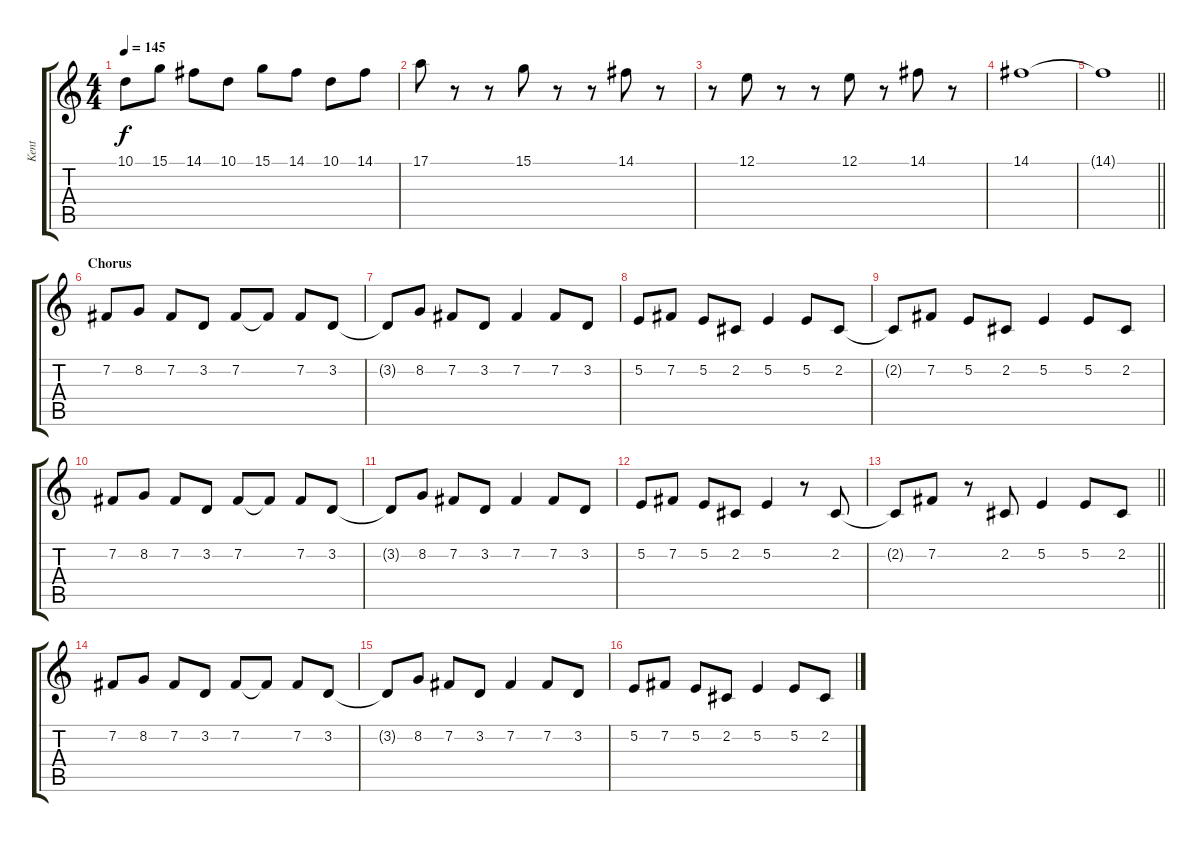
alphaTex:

\track ("Kent" "Kent") {instrument brightacousticpiano}
\staff {score tabs}
\tuning (E4 B3 G3 D3 A2 D2) {hide}
\ts (4 4)
\tempo 145
\clef g2
\ks c
10.1{t}.8{dy f} 15.1.8 14.1.8 10.1.8 15.1.8 14.1.8 10.1.8 14.1.8 |
17.1.8 r.8 r.8 15.1.8 r.8 r.8 14.1.8 r.8 |
r.8 12.1.8 r.8 r.8 12.1.8 r.8 14.1.8 r.8 |
14.1.1 |
\barLineRight lightlight
14.1{t}.1 |
\section ("" "Chorus")
7.2.8{volume 11} 8.2.8 7.2.8 3.2.8 7.2.8 7.2{t}.8 7.2.8 3.2.8 |
3.2{t}.8 8.2.8 7.2.8 3.2.8 7.2.4 7.2.8 3.2.8 |
5.2.8 7.2.8 5.2.8 2.2.8 5.2.4 5.2.8 2.2.8 |
2.2{t}.8 7.2.8 5.2.8 2.2.8 5.2.4 5.2.8 2.2.8 |
7.2.8 8.2.8 7.2.8 3.2.8 7.2.8 7.2{t}.8 7.2.8 3.2.8 |
3.2{t}.8 8.2.8 7.2.8 3.2.8 7.2.4 7.2.8 3.2.8 |
5.2.8 7.2.8 5.2.8 2.2.8 5.2.4 r.8 2.2.8 |
\barLineRight lightlight
2.2{t}.8 7.2.8 r.8 2.2.8 5.2.4 5.2.8 2.2.8 |
7.2.8{volume 11} 8.2.8 7.2.8 3.2.8 7.2.8 7.2{t}.8 7.2.8 3.2.8 |
3.2{t}.8 8.2.8 7.2.8 3.2.8 7.2.4 7.2.8 3.2.8 |
5.2.8 7.2.8 5.2.8 2.2.8 5.2.4 5.2.8 2.2.8
